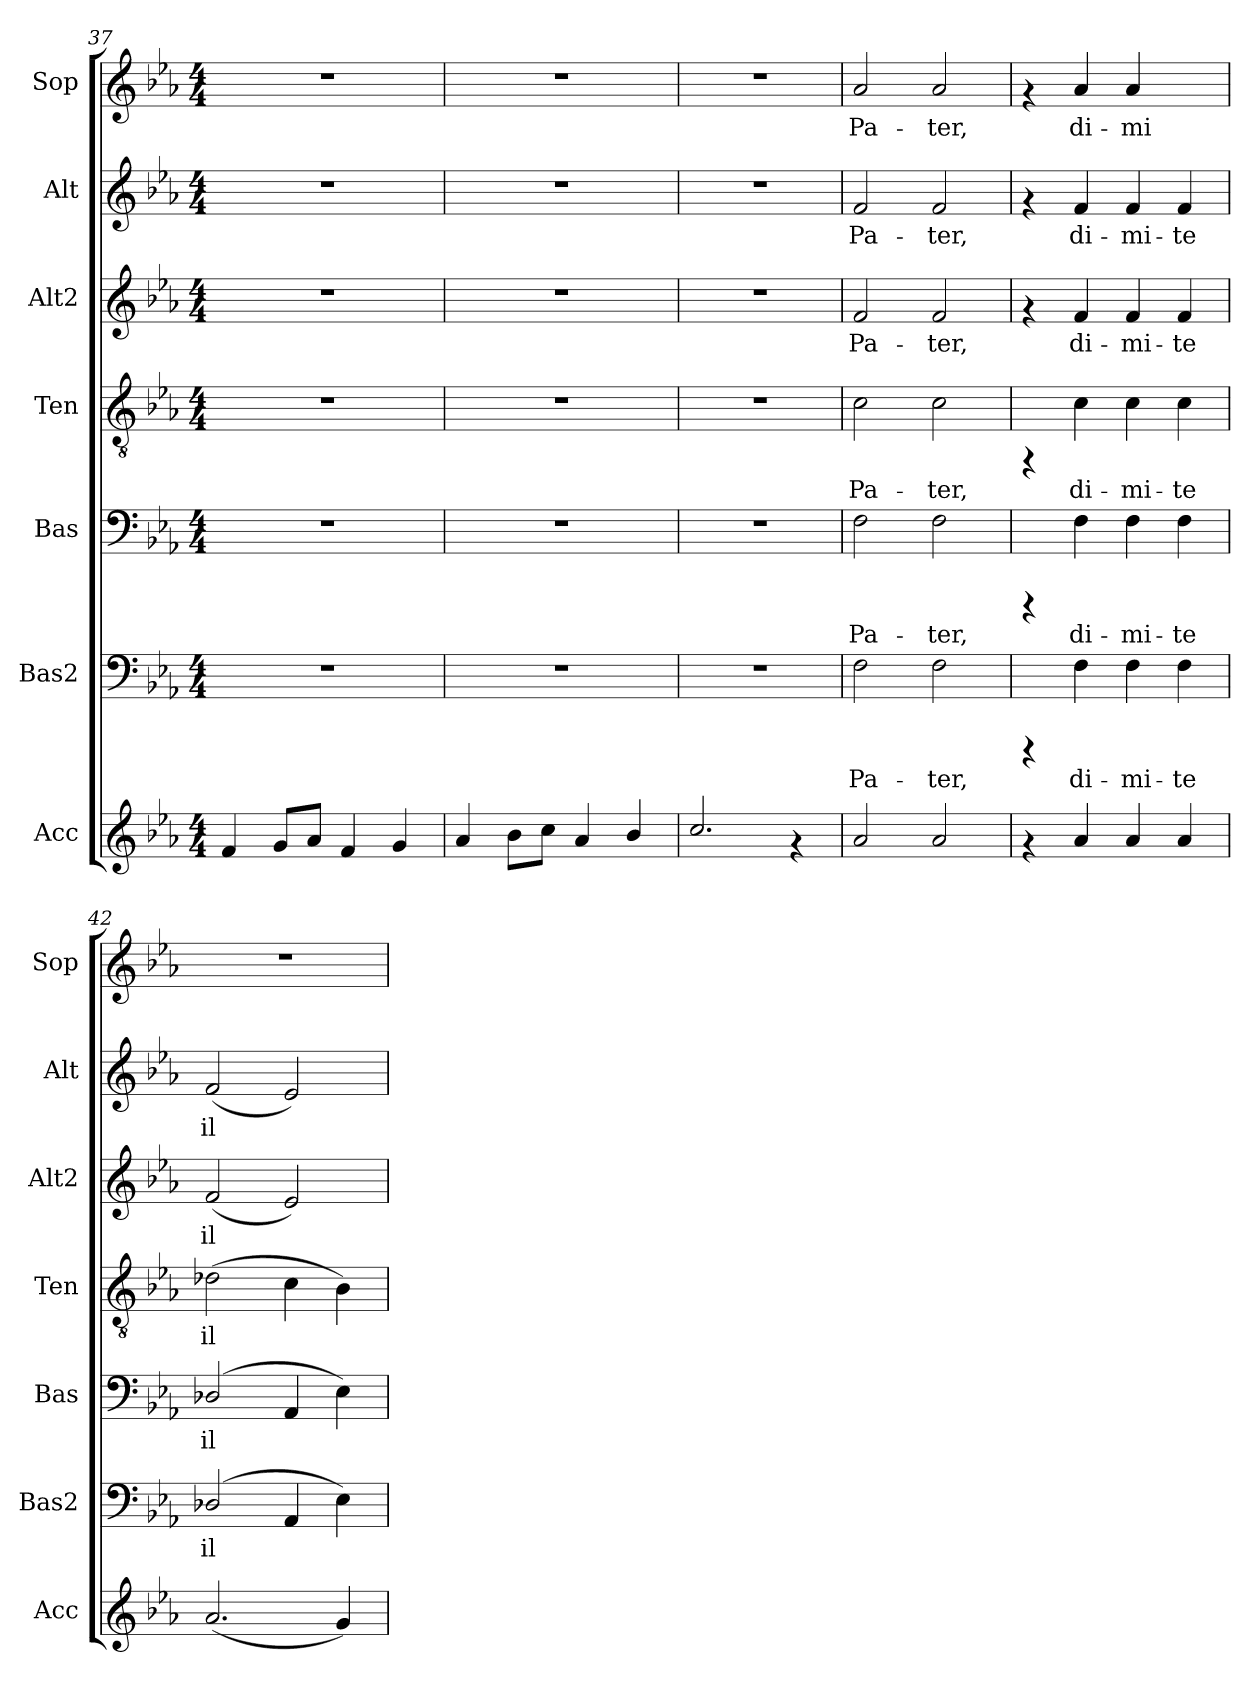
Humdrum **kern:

**kern	**kern	**text	**kern	**text	**kern	**text	**kern	**text	**kern	**text	**kern	**text
*part7	*part6	*part6	*part5	*part5	*part4	*part4	*part3	*part3	*part2	*part2	*part1	*part1
*staff7	*staff6	*staff6	*staff5	*staff5	*staff4	*staff4	*staff3	*staff3	*staff2	*staff2	*staff1	*staff1
*I"Acc	*I"Bas2	*	*I"Bas	*	*I"Ten	*	*I"Alt2	*	*I"Alt	*	*I"Sop	*
*I'Acc	*I'Bas2	*	*I'Bas	*	*I'Ten	*	*I'Alt2	*	*I'Alt	*	*I'Sop	*
*clefG2	*clefF4	*	*clefF4	*	*clefGv2	*	*clefG2	*	*clefG2	*	*clefG2	*
*k[b-e-a-]	*k[b-e-a-]	*	*k[b-e-a-]	*	*k[b-e-a-]	*	*k[b-e-a-]	*	*k[b-e-a-]	*	*k[b-e-a-]	*
*E-:	*E-:	*	*E-:	*	*E-:	*	*E-:	*	*E-:	*	*E-:	*
*M4/4	*M4/4	*	*M4/4	*	*M4/4	*	*M4/4	*	*M4/4	*	*M4/4	*
=37	=37	=37	=37	=37	=37	=37	=37	=37	=37	=37	=37	=37
4f/	1r	.	1r	.	1r	.	1r	.	1r	.	1r	.
8g/L	.	.	.	.	.	.	.	.	.	.	.	.
8a-/J	.	.	.	.	.	.	.	.	.	.	.	.
4f/	.	.	.	.	.	.	.	.	.	.	.	.
4g/	.	.	.	.	.	.	.	.	.	.	.	.
=38	=38	=38	=38	=38	=38	=38	=38	=38	=38	=38	=38	=38
4a-/	1r	.	1r	.	1r	.	1r	.	1r	.	1r	.
8b-\L	.	.	.	.	.	.	.	.	.	.	.	.
8cc\J	.	.	.	.	.	.	.	.	.	.	.	.
4a-/	.	.	.	.	.	.	.	.	.	.	.	.
4b-/	.	.	.	.	.	.	.	.	.	.	.	.
!!LO:PB:g=z
=39	=39	=39	=39	=39	=39	=39	=39	=39	=39	=39	=39	=39
2.cc/	1r	.	1r	.	1r	.	1r	.	1r	.	1r	.
4rf	.	.	.	.	.	.	.	.	.	.	.	.
=40	=40	=40	=40	=40	=40	=40	=40	=40	=40	=40	=40	=40
!	!	!LO:LY:b:cj	!	!LO:LY:b:cj	!	!LO:LY:b:cj	!	!LO:LY:b:cj	!	!LO:LY:b:cj	!	!LO:LY:b:cj
2a-/	2F\	Pa-	2F\	Pa-	2c\	Pa-	2f/	Pa-	2f/	Pa-	2a->/	Pa-
!	!	!LO:LY:b:cj	!	!LO:LY:b:cj	!	!LO:LY:b:cj	!	!LO:LY:b:cj	!	!LO:LY:b:cj	!	!LO:LY:b:cj
2a-/	2F\	ter,	2F\	ter,	2c\	ter,	2f/	ter,	2f/	ter,	2a-/	ter,
=41	=41	=41	=41	=41	=41	=41	=41	=41	=41	=41	=41	=41
4rf	4rCCC	.	4rCCC	.	4rFF	.	4rf	.	4rf	.	4rf	.
!	!	!LO:LY:b:cj	!	!LO:LY:b:cj	!	!LO:LY:b:cj	!	!LO:LY:b:cj	!	!LO:LY:b:cj	!	!LO:LY:b:cj
4a-/	4F\	di-	4F\	di-	4c\	di-	4f/	di-	4f/	di-	4a-/	di-
!	!	!LO:LY:b:cj	!	!LO:LY:b:cj	!	!LO:LY:b:cj	!	!LO:LY:b:cj	!	!LO:LY:b:cj	!	!LO:LY:b:cj
4a-/	4F\	mi-	4F\	mi-	4c\	mi-	4f/	mi-	4f/	mi-	4a-/	mi-
!	!	!LO:LY:b:cj	!	!LO:LY:b:cj	!	!LO:LY:b:cj	!	!LO:LY:b:cj	!	!LO:LY:b:cj	!	!
4a-/	4F\	te	4F\	te	4c\	te	4f/	te	4f/	te	4ryy	.
=42	=42	=42	=42	=42	=42	=42	=42	=42	=42	=42	=42	=42
!	!	!LO:LY:b:cj	!	!LO:LY:b:cj	!	!LO:LY:b:cj	!	!LO:LY:b:cj	!	!LO:LY:b:cj	!	!
(>2.a-/	(>2D-X/	il-	(>2D-X/	il-	(>2d-X\	il-	(<2f/	il-	(<2f/	il-	1r	.
!	!	!LO:LY:b:cj	!	!LO:LY:b:cj	!	!LO:LY:b:cj	!	!LO:LY:b:cj	!	!LO:LY:b:cj	!	!
.	4AA-/	--	4AA-/	--	4c\	--	2e-/)	--	2e-/)	--	.	.
!	!	!LO:LY:b:cj	!	!LO:LY:b:cj	!	!LO:LY:b:cj	!	!	!	!	!	!
4g/)	4E-\)	--	4E-\)	--	4B-\)	--	.	.	.	.	.	.
=	=	=	=	=	=	=	=	=	=	=	=	=
*-	*-	*-	*-	*-	*-	*-	*-	*-	*-	*-	*-	*-
